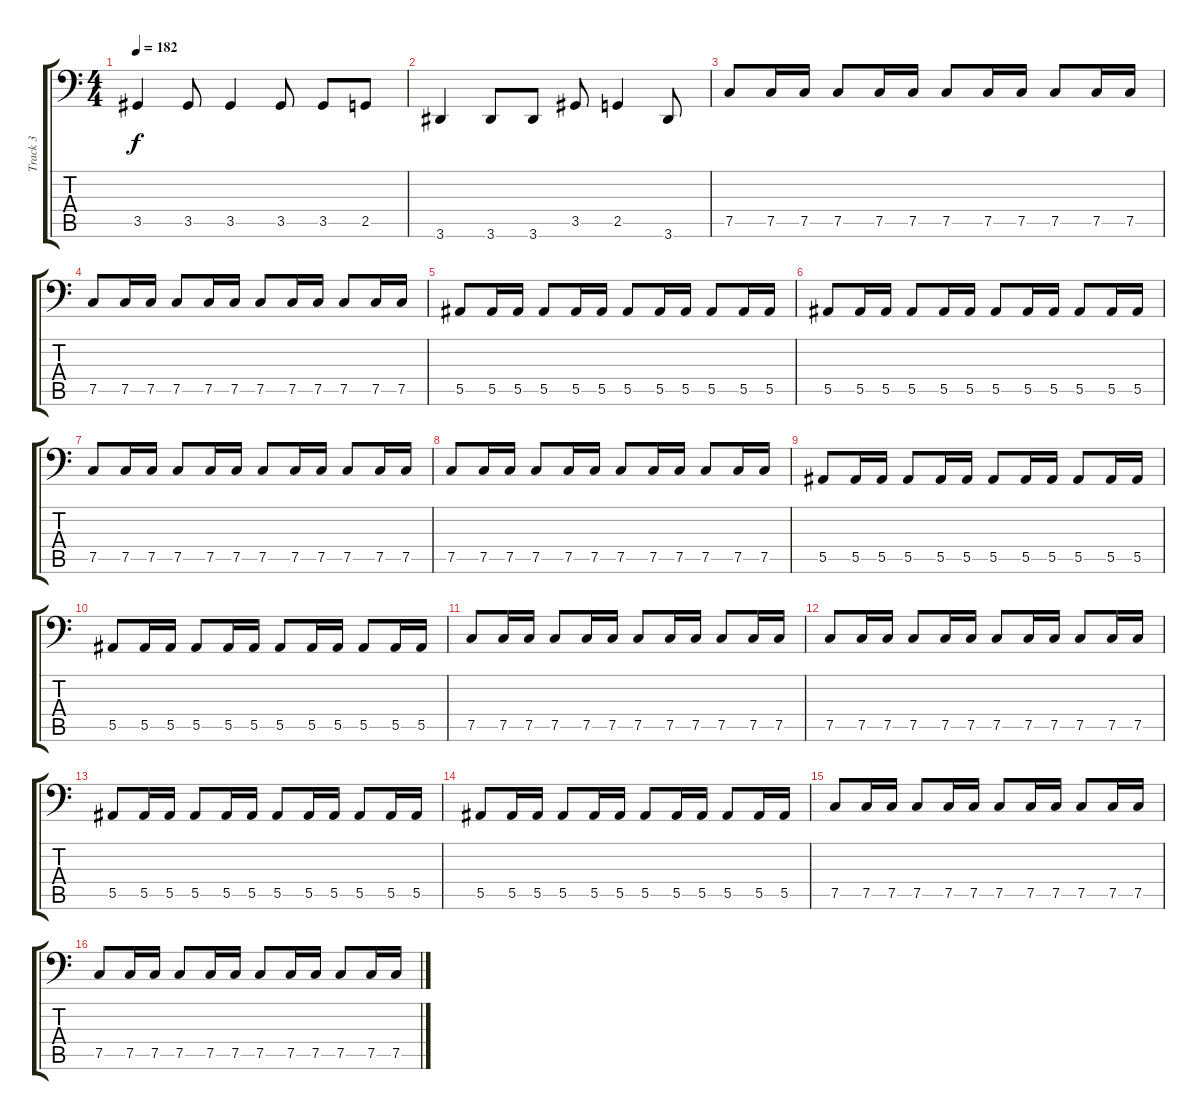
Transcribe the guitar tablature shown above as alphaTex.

\track ("Track 3" "Track 3") {instrument slapbass2}
\staff {score tabs}
\tuning (C3 G2 Eb2 Bb1 F1 C1) {hide}
\ts (4 4)
\tempo 182
\clef f4
\ks c
3.5.4{dy f} 3.5.8 3.5.4 3.5.8 3.5.8 2.5.8 |
3.6.4 3.6.8 3.6.8 3.5.8 2.5.4 3.6.8 |
7.5.8 7.5.16 7.5.16 7.5.8 7.5.16 7.5.16 7.5.8 7.5.16 7.5.16 7.5.8 7.5.16 7.5.16 |
7.5.8 7.5.16 7.5.16 7.5.8 7.5.16 7.5.16 7.5.8 7.5.16 7.5.16 7.5.8 7.5.16 7.5.16 |
5.5.8 5.5.16 5.5.16 5.5.8 5.5.16 5.5.16 5.5.8 5.5.16 5.5.16 5.5.8 5.5.16 5.5.16 |
5.5.8 5.5.16 5.5.16 5.5.8 5.5.16 5.5.16 5.5.8 5.5.16 5.5.16 5.5.8 5.5.16 5.5.16 |
7.5.8 7.5.16 7.5.16 7.5.8 7.5.16 7.5.16 7.5.8 7.5.16 7.5.16 7.5.8 7.5.16 7.5.16 |
7.5.8 7.5.16 7.5.16 7.5.8 7.5.16 7.5.16 7.5.8 7.5.16 7.5.16 7.5.8 7.5.16 7.5.16 |
5.5.8 5.5.16 5.5.16 5.5.8 5.5.16 5.5.16 5.5.8 5.5.16 5.5.16 5.5.8 5.5.16 5.5.16 |
5.5.8 5.5.16 5.5.16 5.5.8 5.5.16 5.5.16 5.5.8 5.5.16 5.5.16 5.5.8 5.5.16 5.5.16 |
7.5.8 7.5.16 7.5.16 7.5.8 7.5.16 7.5.16 7.5.8 7.5.16 7.5.16 7.5.8 7.5.16 7.5.16 |
7.5.8 7.5.16 7.5.16 7.5.8 7.5.16 7.5.16 7.5.8 7.5.16 7.5.16 7.5.8 7.5.16 7.5.16 |
5.5.8 5.5.16 5.5.16 5.5.8 5.5.16 5.5.16 5.5.8 5.5.16 5.5.16 5.5.8 5.5.16 5.5.16 |
5.5.8 5.5.16 5.5.16 5.5.8 5.5.16 5.5.16 5.5.8 5.5.16 5.5.16 5.5.8 5.5.16 5.5.16 |
7.5.8 7.5.16 7.5.16 7.5.8 7.5.16 7.5.16 7.5.8 7.5.16 7.5.16 7.5.8 7.5.16 7.5.16 |
7.5.8 7.5.16 7.5.16 7.5.8 7.5.16 7.5.16 7.5.8 7.5.16 7.5.16 7.5.8 7.5.16 7.5.16
